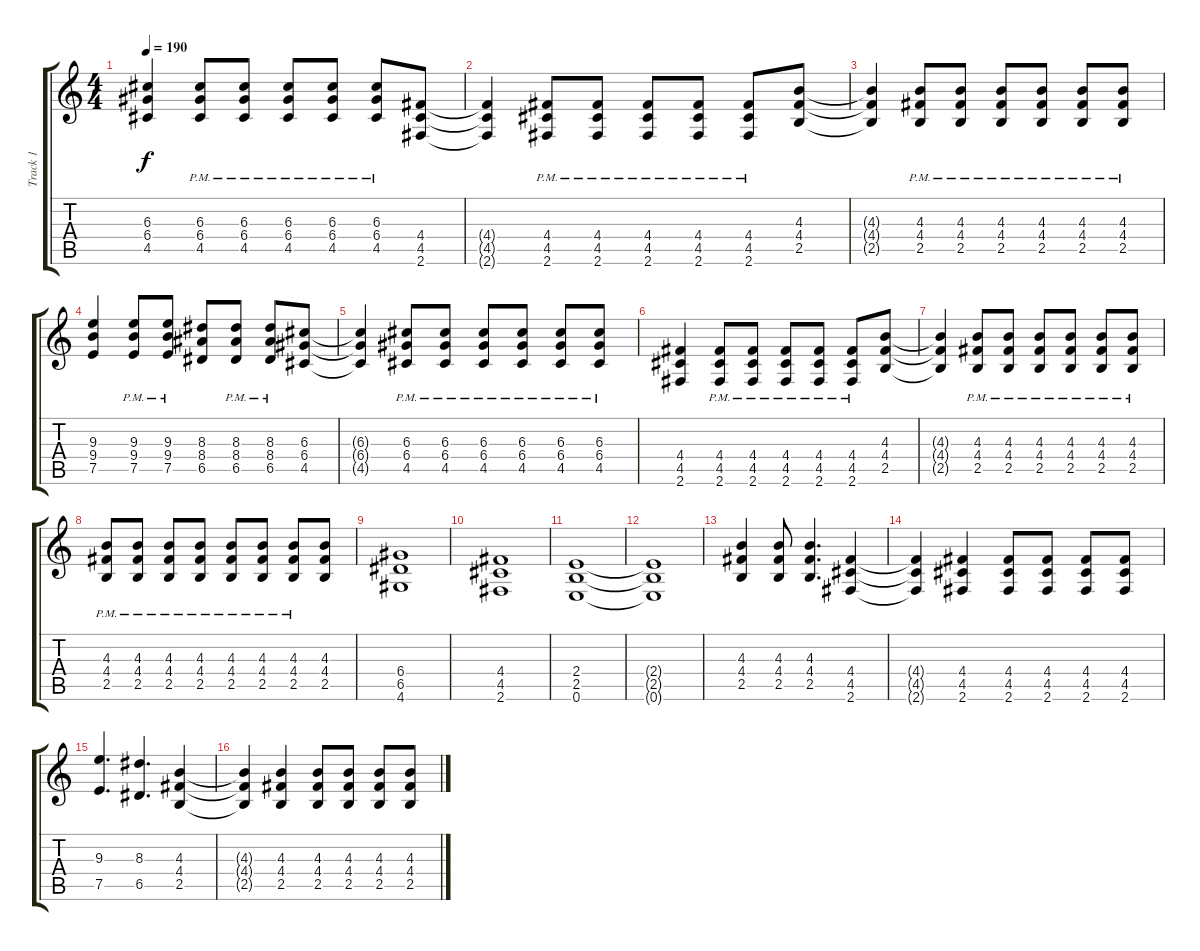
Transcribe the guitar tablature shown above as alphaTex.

\track ("Track 1" "Track 1") {instrument acousticguitarsteel}
\staff {score tabs}
\tuning (E4 B3 G3 D3 A2 E2) {hide}
\ts (4 4)
\tempo 190
\clef g2
\ks c
(6.3{t} 6.4{t} 4.5{t}).4{dy f} (6.3{pm} 6.4{pm} 4.5{pm}).8 (6.3{pm} 6.4{pm} 4.5{pm}).8 (6.3{pm} 6.4{pm} 4.5{pm}).8 (6.3{pm} 6.4{pm} 4.5{pm}).8 (6.3{pm} 6.4{pm} 4.5{pm}).8 (4.4 4.5 2.6).8 |
(4.4{t} 4.5{t} 2.6{t}).4 (4.4{pm} 4.5{pm} 2.6{pm}).8 (4.4{pm} 4.5{pm} 2.6{pm}).8 (4.4{pm} 4.5{pm} 2.6{pm}).8 (4.4{pm} 4.5{pm} 2.6{pm}).8 (4.4{pm} 4.5{pm} 2.6{pm}).8 (4.3 4.4 2.5).8 |
(4.3{t} 4.4{t} 2.5{t}).4 (4.3{pm} 4.4{pm} 2.5{pm}).8 (4.3{pm} 4.4{pm} 2.5{pm}).8 (4.3{pm} 4.4{pm} 2.5{pm}).8 (4.3{pm} 4.4{pm} 2.5{pm}).8 (4.3{pm} 4.4{pm} 2.5{pm}).8 (4.3{pm} 4.4{pm} 2.5{pm}).8 |
(9.3 9.4 7.5).4 (9.3{pm} 9.4{pm} 7.5{pm}).8 (9.3{pm} 9.4{pm} 7.5{pm}).8 (8.3 8.4 6.5).8 (8.3{pm} 8.4{pm} 6.5{pm}).8 (8.3{pm} 8.4{pm} 6.5{pm}).8 (6.3 6.4 4.5).8 |
(6.3{t} 6.4{t} 4.5{t}).4 (6.3{pm} 6.4{pm} 4.5{pm}).8 (6.3{pm} 6.4{pm} 4.5{pm}).8 (6.3{pm} 6.4{pm} 4.5{pm}).8 (6.3{pm} 6.4{pm} 4.5{pm}).8 (6.3{pm} 6.4{pm} 4.5{pm}).8 (6.3 6.4 4.5{pm}).8 |
(4.4 4.5 2.6).4 (4.4{pm} 4.5{pm} 2.6{pm}).8 (4.4{pm} 4.5{pm} 2.6{pm}).8 (4.4{pm} 4.5{pm} 2.6{pm}).8 (4.4{pm} 4.5{pm} 2.6{pm}).8 (4.4{pm} 4.5{pm} 2.6{pm}).8 (4.3 4.4 2.5).8 |
(4.3{t} 4.4{t} 2.5{t}).4 (4.3{pm} 4.4{pm} 2.5{pm}).8 (4.3{pm} 4.4{pm} 2.5{pm}).8 (4.3{pm} 4.4{pm} 2.5{pm}).8 (4.3{pm} 4.4{pm} 2.5{pm}).8 (4.3{pm} 4.4{pm} 2.5{pm}).8 (4.3{pm} 4.4{pm} 2.5{pm}).8 |
(4.3{pm} 4.4{pm} 2.5{pm}).8 (4.3{pm} 4.4{pm} 2.5{pm}).8 (4.3{pm} 4.4{pm} 2.5{pm}).8 (4.3{pm} 4.4{pm} 2.5{pm}).8 (4.3{pm} 4.4{pm} 2.5{pm}).8 (4.3{pm} 4.4{pm} 2.5{pm}).8 (4.3{pm} 4.4{pm} 2.5{pm}).8 (4.3 4.4 2.5).8 |
(6.4 6.5 4.6).1 |
(4.4 4.5 2.6).1 |
(2.4 2.5 0.6).1 |
(2.4{t} 2.5{t} 0.6{t}).1 |
(4.3 4.4 2.5).4 (4.3 4.4 2.5).8 (4.3 4.4 2.5).4{d} (4.4 4.5 2.6).4 |
(4.4{t} 4.5{t} 2.6{t}).4 (4.4 4.5 2.6).4 (4.4 4.5 2.6).8 (4.4 4.5 2.6).8 (4.4 4.5 2.6).8 (4.4 4.5 2.6).8 |
(9.3 7.5).4{d} (8.3 6.5).4{d} (4.3 4.4 2.5).4 |
(4.3{t} 4.4{t} 2.5{t}).4 (4.3 4.4 2.5).4 (4.3 4.4 2.5).8 (4.3 4.4 2.5).8 (4.3 4.4 2.5).8 (4.3 4.4 2.5).8
